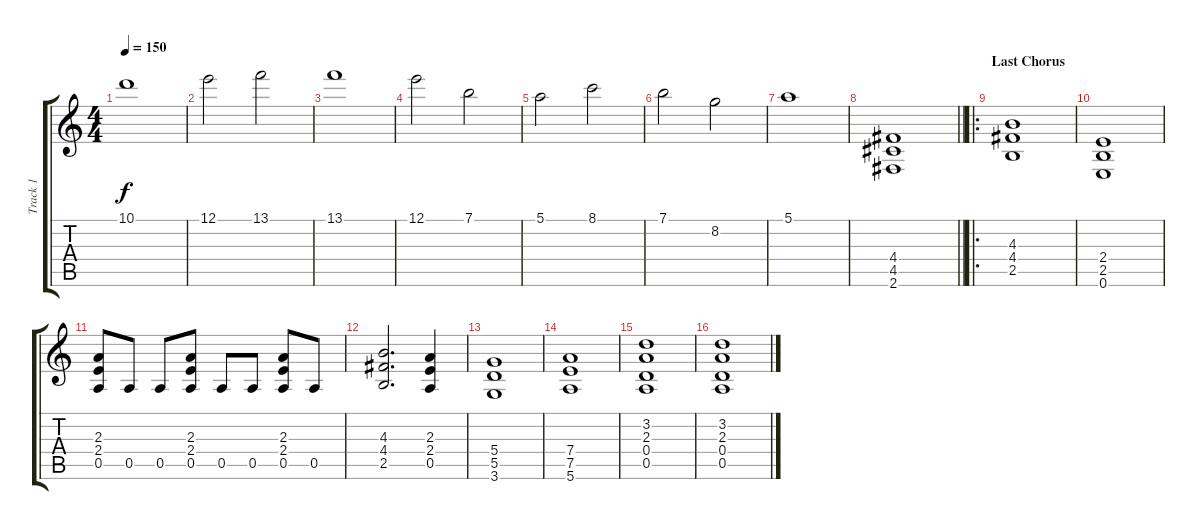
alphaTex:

\track ("Track 1" "Track 1") {instrument acousticguitarnylon}
\staff {score tabs}
\tuning (E4 B3 G3 D3 A2 E2) {hide}
\ts (4 4)
\tempo 150
\clef g2
\ks c
10.1.1{dy f} |
12.1.2 13.1.2 |
13.1.1 |
12.1.2 7.1.2 |
5.1.2 8.1.2 |
7.1.2 8.2.2 |
5.1.1 |
\barLineRight lightlight
(4.4 4.5 2.6).1 |
\ro
\section ("" "Last Chorus")
(4.3 4.4 2.5).1 |
(2.4 2.5 0.6).1 |
(2.3 2.4 0.5).8 0.5.8 0.5.8 (2.3 2.4 0.5).8 0.5.8 0.5.8 (2.3 2.4 0.5).8 0.5.8 |
(4.3 4.4 2.5).2{d} (2.3 2.4 0.5).4 |
(5.4 5.5 3.6).1 |
(7.4 7.5 5.6).1 |
(3.2 2.3 0.4 0.5).1 |
(3.2 2.3 0.4 0.5).1
